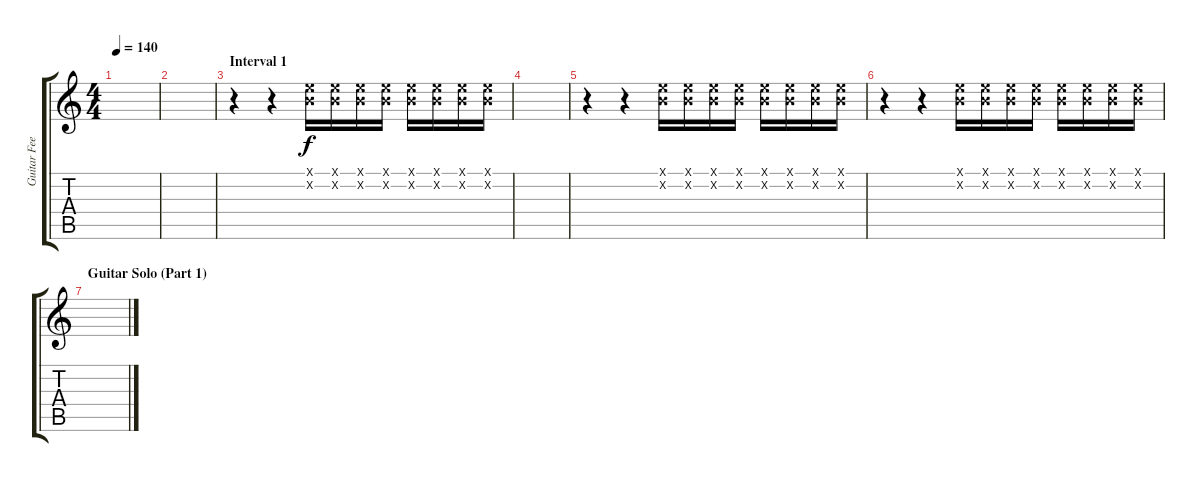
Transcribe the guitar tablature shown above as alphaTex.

\track ("Guitar Feedback" "Guitar Fee") {instrument guitarharmonics}
\staff {score tabs}
\tuning (E4 B3 G3 D3 A2 E2) {hide}
\ts (4 4)
\tempo 140
\clef g2
\ks c
|
|
\section ("" "Interval 1")
r.4 r.4 (0.1{x} 0.2{x}).16{balance 0} (0.1{x} 0.2{x}).16 (0.1{x} 0.2{x}).16 (0.1{x} 0.2{x}).16 (0.1{x} 0.2{x}).16{balance 16} (0.1{x} 0.2{x}).16 (0.1{x} 0.2{x}).16 (0.1{x} 0.2{x}).16 |
|
r.4 r.4 (0.1{x} 0.2{x}).16{balance 0} (0.1{x} 0.2{x}).16 (0.1{x} 0.2{x}).16 (0.1{x} 0.2{x}).16 (0.1{x} 0.2{x}).16{balance 16} (0.1{x} 0.2{x}).16 (0.1{x} 0.2{x}).16 (0.1{x} 0.2{x}).16 |
r.4 r.4 (0.1{x} 0.2{x}).16{balance 0} (0.1{x} 0.2{x}).16 (0.1{x} 0.2{x}).16 (0.1{x} 0.2{x}).16 (0.1{x} 0.2{x}).16{balance 16} (0.1{x} 0.2{x}).16 (0.1{x} 0.2{x}).16 (0.1{x} 0.2{x}).16 |
\section ("" "Guitar Solo (Part 1)")
